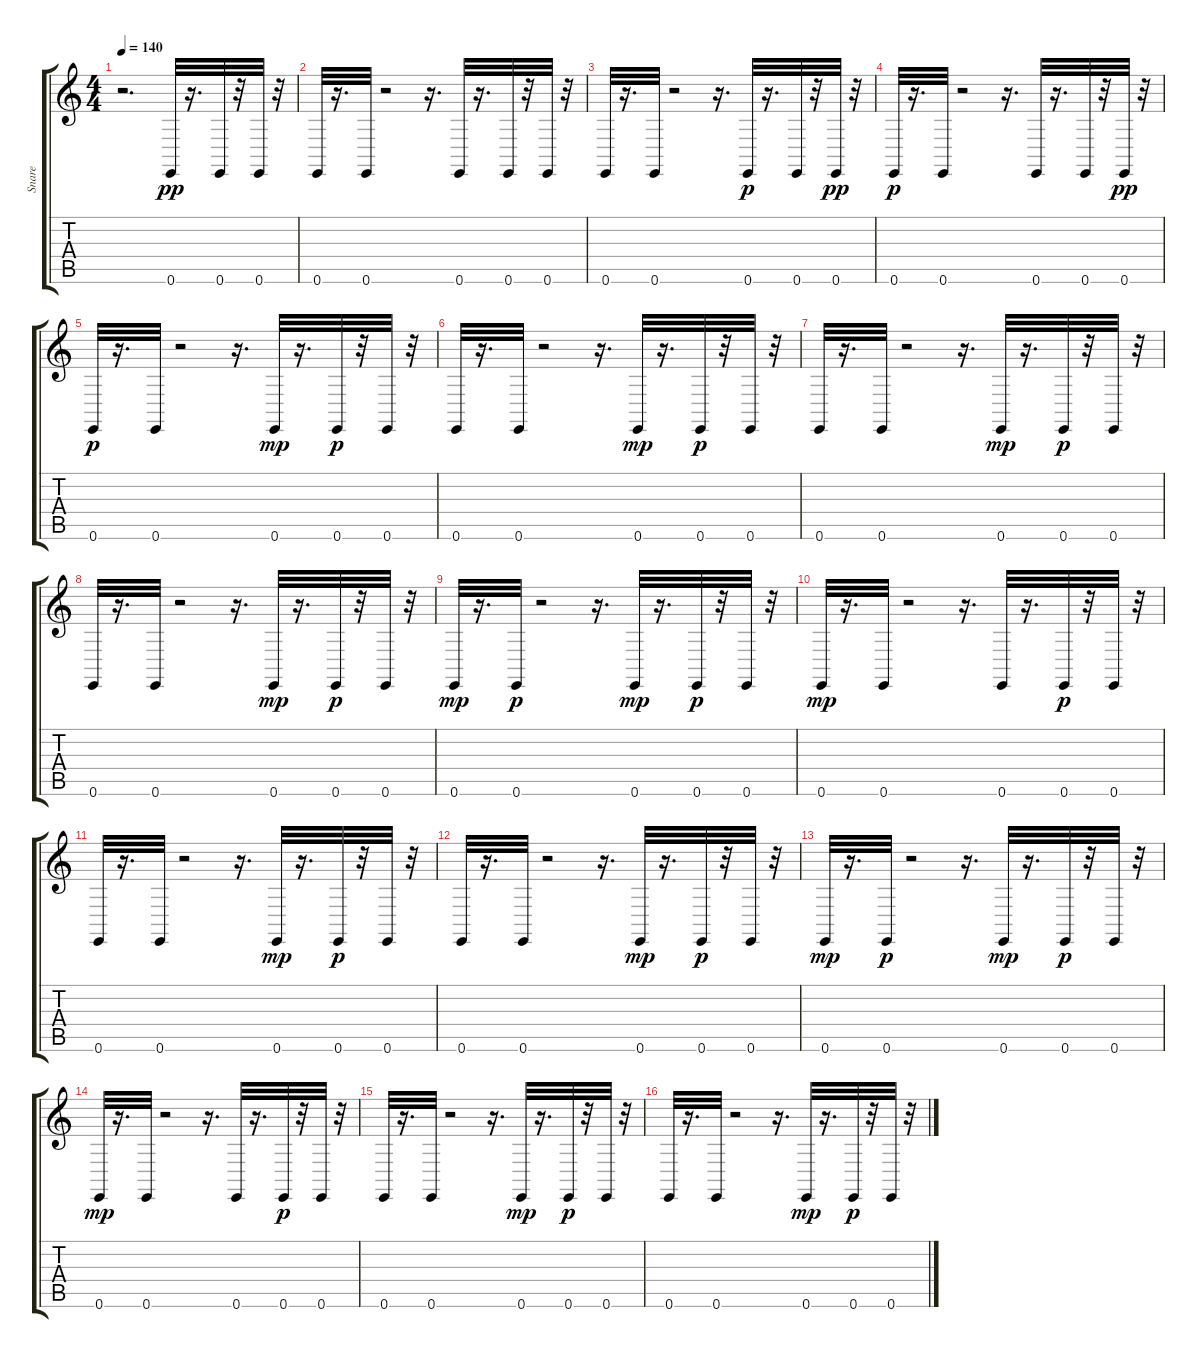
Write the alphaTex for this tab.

\track ("Snare" "Snare") {instrument stringensemble1}
\staff {score tabs}
\tuning (E4 B3 G3 D3 A2 E2) {hide}
\ts (4 4)
\tempo 140
\clef g2
\ks c
r.2{d dy pp instrument stringensemble1} 0.6.32 r.16{d} 0.6.32 r.32 0.6.32 r.32 |
0.6.32 r.16{d} 0.6.32 r.2 r.16{d} 0.6.32 r.16{d} 0.6.32 r.32 0.6.32 r.32 |
0.6.32 r.16{d} 0.6.32 r.2 r.16{d} 0.6.32{dy p} r.16{d} 0.6.32 r.32 0.6.32{dy pp} r.32 |
0.6.32{dy p} r.16{d} 0.6.32 r.2 r.16{d} 0.6.32 r.16{d} 0.6.32 r.32 0.6.32{dy pp} r.32 |
0.6.32{dy p} r.16{d} 0.6.32 r.2 r.16{d} 0.6.32{dy mp} r.16{d} 0.6.32{dy p} r.32 0.6.32 r.32 |
0.6.32 r.16{d} 0.6.32 r.2 r.16{d} 0.6.32{dy mp} r.16{d} 0.6.32{dy p} r.32 0.6.32 r.32 |
0.6.32 r.16{d} 0.6.32 r.2 r.16{d} 0.6.32{dy mp} r.16{d} 0.6.32{dy p} r.32 0.6.32 r.32 |
0.6.32 r.16{d} 0.6.32 r.2 r.16{d} 0.6.32{dy mp} r.16{d} 0.6.32{dy p} r.32 0.6.32 r.32 |
0.6.32{dy mp} r.16{d} 0.6.32{dy p} r.2 r.16{d} 0.6.32{dy mp} r.16{d} 0.6.32{dy p} r.32 0.6.32 r.32 |
0.6.32{dy mp} r.16{d} 0.6.32 r.2 r.16{d} 0.6.32 r.16{d} 0.6.32{dy p} r.32 0.6.32 r.32 |
0.6.32 r.16{d} 0.6.32 r.2 r.16{d} 0.6.32{dy mp} r.16{d} 0.6.32{dy p} r.32 0.6.32 r.32 |
0.6.32 r.16{d} 0.6.32 r.2 r.16{d} 0.6.32{dy mp} r.16{d} 0.6.32{dy p} r.32 0.6.32 r.32 |
0.6.32{dy mp} r.16{d} 0.6.32{dy p} r.2 r.16{d} 0.6.32{dy mp} r.16{d} 0.6.32{dy p} r.32 0.6.32 r.32 |
0.6.32{dy mp} r.16{d} 0.6.32 r.2 r.16{d} 0.6.32 r.16{d} 0.6.32{dy p} r.32 0.6.32 r.32 |
0.6.32 r.16{d} 0.6.32 r.2 r.16{d} 0.6.32{dy mp} r.16{d} 0.6.32{dy p} r.32 0.6.32 r.32 |
0.6.32 r.16{d} 0.6.32 r.2 r.16{d} 0.6.32{dy mp} r.16{d} 0.6.32{dy p} r.32 0.6.32 r.32
